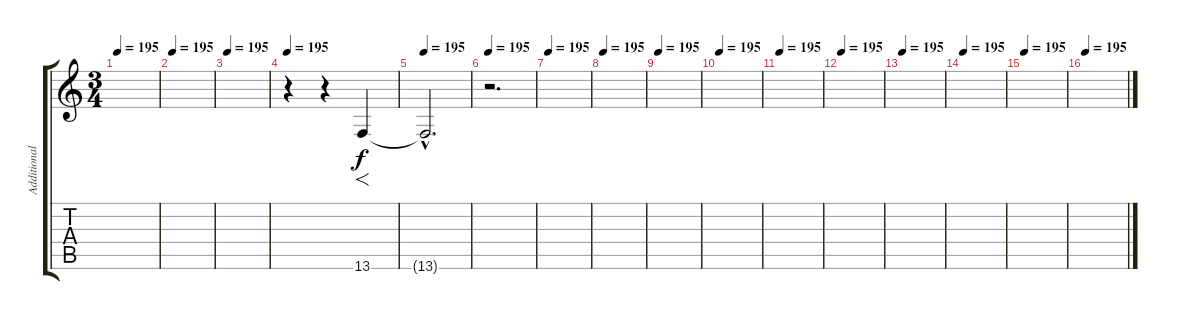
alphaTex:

\track ("Additional Guitar + Effects" "Additional") {instrument drawbarorgan}
\staff {score tabs}
\tuning (E4 B3 G3 D3 A2 E2) {hide}
\ts (3 4)
\tempo 195
\clef g2
\ks c
|
\tempo 195
|
\tempo 195
|
\tempo 195
r.4 r.4 13.6.4{f volume 16 instrument gunshot} |
\tempo 195
13.6{hac t}.2{d} |
\tempo 195
r.2{d instrument drawbarorgan} |
\tempo 195
|
\tempo 195
|
\tempo 195
|
\tempo 195
|
\tempo 195
|
\tempo 195
|
\tempo 195
|
\tempo 195
|
\tempo 195
|
\tempo 195
